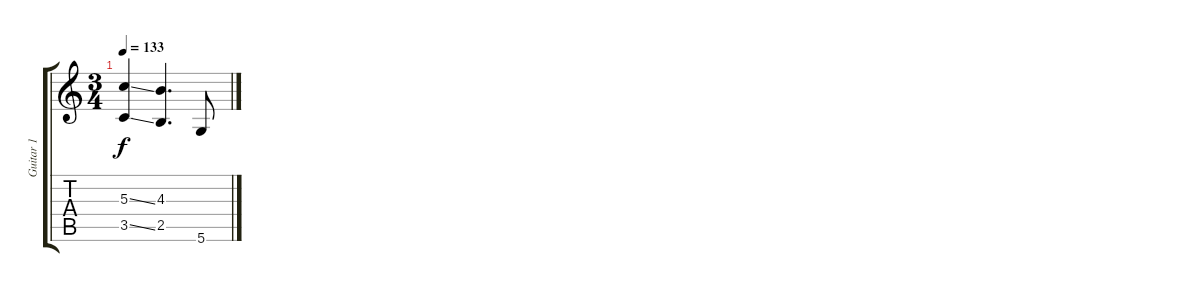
\track ("Guitar 1" "Guitar 1") {instrument distortionguitar}
\staff {score tabs}
\tuning (E4 B3 G3 D3 A2 D2) {hide}
\ts (3 4)
\tempo 133
\clef g2
\ks c
(5.3{ss} 3.5{ss}).4{dy f} (4.3 2.5).4{d} 5.6.8
